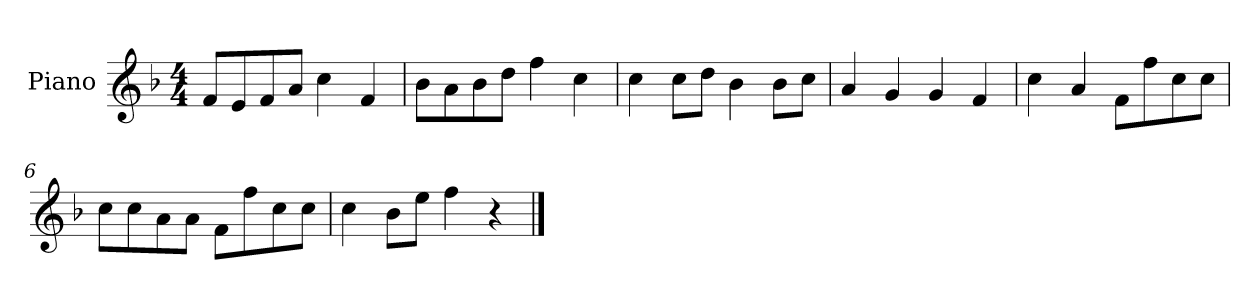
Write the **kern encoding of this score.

**kern
*part1
*staff1
*I"Piano
*I'P-no
*clefG2
*k[b-]
*M4/4
*MM90
=1
8f/L
8e/
8f/
8a/J
4cc\
4f/
=2
8b-\L
8a\
8b-\
8dd\J
4ff\
4cc\
=3
4cc\
8cc\L
8dd\J
4b-\
8b-\L
8cc\J
=4
4a/
4g/
4g/
4f/
=5
4cc\
4a/
8f\L
8ff\
8cc\
8cc\J
=6
8cc\L
8cc\
8a\
8a\J
8f\L
8ff\
8cc\
8cc\J
!!LO:LB:g=z
=7
4cc\
8b-\L
8ee\J
4ff\
4r
==
*-
